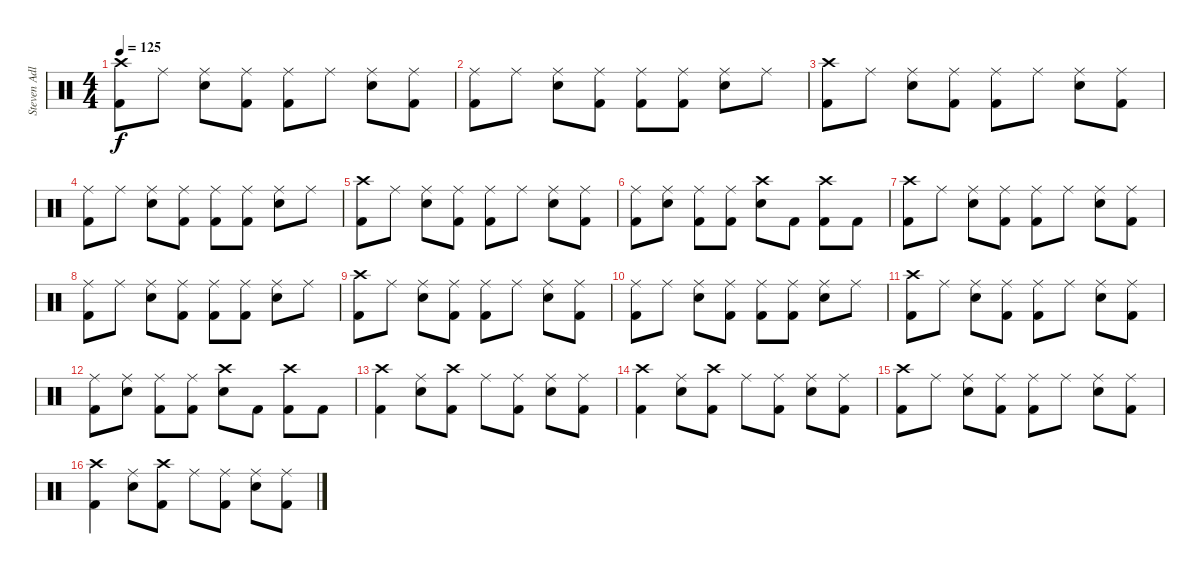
\track ("Steven Adler" "Steven Adl") {instrument percussion}
\staff {score}
\articulation defaults
\ts (4 4)
\tempo 125
\clef neutral
\ks c
("Crash high (hit)" "Kick (hit) 2").8{dy f} "Ride (middle)".8 ("Ride (middle)" "Snare (hit) 2").8 ("Ride (middle)" "Kick (hit) 2").8 ("Ride (middle)" "Kick (hit) 2").8 "Ride (middle)".8 ("Ride (middle)" "Snare (hit) 2").8 ("Ride (middle)" "Kick (hit) 2").8 |
("Ride (middle)" "Kick (hit) 2").8 "Ride (middle)".8 ("Ride (middle)" "Snare (hit) 2").8 ("Ride (middle)" "Kick (hit) 2").8 ("Ride (middle)" "Kick (hit) 2").8 ("Ride (middle)" "Kick (hit) 2").8 ("Ride (middle)" "Snare (hit) 2").8 "Ride (middle)".8 |
("Crash high (hit)" "Kick (hit) 2").8 "Ride (middle)".8 ("Ride (middle)" "Snare (hit) 2").8 ("Ride (middle)" "Kick (hit) 2").8 ("Ride (middle)" "Kick (hit) 2").8 "Ride (middle)".8 ("Ride (middle)" "Snare (hit) 2").8 ("Ride (middle)" "Kick (hit) 2").8 |
("Ride (middle)" "Kick (hit) 2").8 "Ride (middle)".8 ("Ride (middle)" "Snare (hit) 2").8 ("Ride (middle)" "Kick (hit) 2").8 ("Ride (middle)" "Kick (hit) 2").8 ("Ride (middle)" "Kick (hit) 2").8 ("Ride (middle)" "Snare (hit) 2").8 "Ride (middle)".8 |
("Crash high (hit)" "Kick (hit) 2").8 "Ride (middle)".8 ("Ride (middle)" "Snare (hit) 2").8 ("Ride (middle)" "Kick (hit) 2").8 ("Ride (middle)" "Kick (hit) 2").8 "Ride (middle)".8 ("Ride (middle)" "Snare (hit) 2").8 ("Ride (middle)" "Kick (hit) 2").8 |
("Ride (middle)" "Kick (hit) 2").8 ("Ride (middle)" "Snare (hit) 2").8 ("Ride (middle)" "Kick (hit) 2").8 ("Ride (middle)" "Kick (hit) 2").8 ("Crash high (hit)" "Snare (hit) 2").8 "Kick (hit) 2".8 ("Crash high (hit)" "Kick (hit) 2").8 "Kick (hit) 2".8 |
("Crash high (hit)" "Kick (hit) 2").8 "Ride (middle)".8 ("Ride (middle)" "Snare (hit) 2").8 ("Ride (middle)" "Kick (hit) 2").8 ("Ride (middle)" "Kick (hit) 2").8 "Ride (middle)".8 ("Ride (middle)" "Snare (hit) 2").8 ("Ride (middle)" "Kick (hit) 2").8 |
("Ride (middle)" "Kick (hit) 2").8 "Ride (middle)".8 ("Ride (middle)" "Snare (hit) 2").8 ("Ride (middle)" "Kick (hit) 2").8 ("Ride (middle)" "Kick (hit) 2").8 ("Ride (middle)" "Kick (hit) 2").8 ("Ride (middle)" "Snare (hit) 2").8 "Ride (middle)".8 |
("Crash high (hit)" "Kick (hit) 2").8 "Ride (middle)".8 ("Ride (middle)" "Snare (hit) 2").8 ("Ride (middle)" "Kick (hit) 2").8 ("Ride (middle)" "Kick (hit) 2").8 "Ride (middle)".8 ("Ride (middle)" "Snare (hit) 2").8 ("Ride (middle)" "Kick (hit) 2").8 |
("Ride (middle)" "Kick (hit) 2").8 "Ride (middle)".8 ("Ride (middle)" "Snare (hit) 2").8 ("Ride (middle)" "Kick (hit) 2").8 ("Ride (middle)" "Kick (hit) 2").8 ("Ride (middle)" "Kick (hit) 2").8 ("Ride (middle)" "Snare (hit) 2").8 "Ride (middle)".8 |
("Crash high (hit)" "Kick (hit) 2").8 "Ride (middle)".8 ("Ride (middle)" "Snare (hit) 2").8 ("Ride (middle)" "Kick (hit) 2").8 ("Ride (middle)" "Kick (hit) 2").8 "Ride (middle)".8 ("Ride (middle)" "Snare (hit) 2").8 ("Ride (middle)" "Kick (hit) 2").8 |
("Ride (middle)" "Kick (hit) 2").8 ("Ride (middle)" "Snare (hit) 2").8 ("Ride (middle)" "Kick (hit) 2").8 ("Ride (middle)" "Kick (hit) 2").8 ("Crash high (hit)" "Snare (hit) 2").8 "Kick (hit) 2".8 ("Crash high (hit)" "Kick (hit) 2").8 "Kick (hit) 2".8 |
("Crash high (hit)" "Kick (hit) 2").4 ("Ride (middle)" "Snare (hit) 2").8 ("Crash high (hit)" "Kick (hit) 2").8 "Ride (middle)".8 ("Ride (middle)" "Kick (hit) 2").8 ("Ride (middle)" "Snare (hit) 2").8 ("Ride (middle)" "Kick (hit) 2").8 |
("Crash high (hit)" "Kick (hit) 2").4 ("Ride (middle)" "Snare (hit) 2").8 ("Crash high (hit)" "Kick (hit) 2").8 "Ride (middle)".8 ("Ride (middle)" "Kick (hit) 2").8 ("Ride (middle)" "Snare (hit) 2").8 ("Ride (middle)" "Kick (hit) 2").8 |
("Crash high (hit)" "Kick (hit) 2").8 "Ride (middle)".8 ("Ride (middle)" "Snare (hit) 2").8 ("Ride (middle)" "Kick (hit) 2").8 ("Ride (middle)" "Kick (hit) 2").8 "Ride (middle)".8 ("Ride (middle)" "Snare (hit) 2").8 ("Ride (middle)" "Kick (hit) 2").8 |
("Crash high (hit)" "Kick (hit) 2").4 ("Ride (middle)" "Snare (hit) 2").8 ("Crash high (hit)" "Kick (hit) 2").8 "Ride (middle)".8 ("Ride (middle)" "Kick (hit) 2").8 ("Ride (middle)" "Snare (hit) 2").8 ("Ride (middle)" "Kick (hit) 2").8
